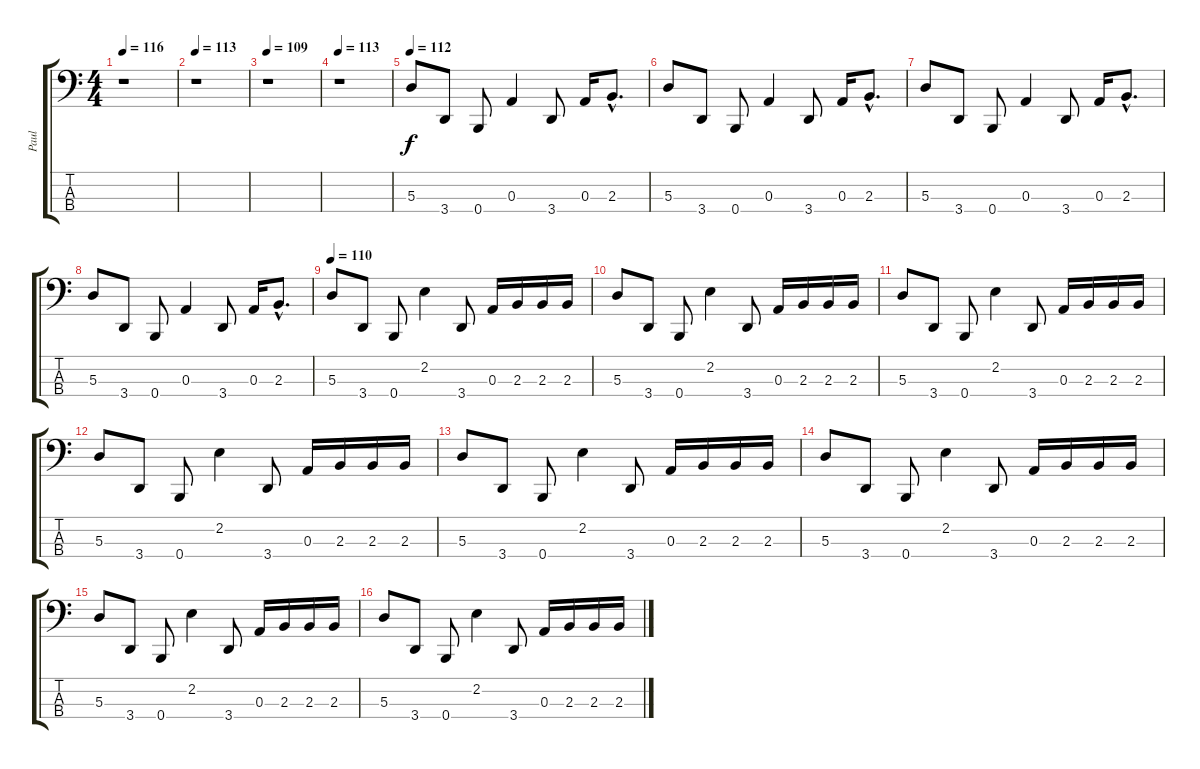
\track ("Paul" "Paul") {instrument electricbassfinger}
\staff {score tabs}
\tuning (G2 D2 A1 B0) {hide}
\ts (4 4)
\tempo 116
\clef f4
\ks c
r.1{dy f instrument electricbassfinger} |
\tempo 113
r.1 |
\tempo 109
r.1 |
\tempo 113
r.1 |
\tempo 112
5.3.8 3.4.8 0.4.8 0.3.4 3.4.8 0.3.16 2.3{hac}.8{d} |
5.3.8 3.4.8 0.4.8 0.3.4 3.4.8 0.3.16 2.3{hac}.8{d} |
5.3.8 3.4.8 0.4.8 0.3.4 3.4.8 0.3.16 2.3{hac}.8{d} |
5.3.8 3.4.8 0.4.8 0.3.4 3.4.8 0.3.16 2.3{hac}.8{d} |
\tempo 110
5.3.8 3.4.8 0.4.8 2.2.4 3.4.8 0.3.16 2.3.16 2.3.16 2.3.16 |
5.3.8 3.4.8 0.4.8 2.2.4 3.4.8 0.3.16 2.3.16 2.3.16 2.3.16 |
5.3.8 3.4.8 0.4.8 2.2.4 3.4.8 0.3.16 2.3.16 2.3.16 2.3.16 |
5.3.8 3.4.8 0.4.8 2.2.4 3.4.8 0.3.16 2.3.16 2.3.16 2.3.16 |
5.3.8 3.4.8 0.4.8 2.2.4 3.4.8 0.3.16 2.3.16 2.3.16 2.3.16 |
5.3.8 3.4.8 0.4.8 2.2.4 3.4.8 0.3.16 2.3.16 2.3.16 2.3.16 |
5.3.8 3.4.8 0.4.8 2.2.4 3.4.8 0.3.16 2.3.16 2.3.16 2.3.16 |
5.3.8 3.4.8 0.4.8 2.2.4 3.4.8 0.3.16 2.3.16 2.3.16 2.3.16
